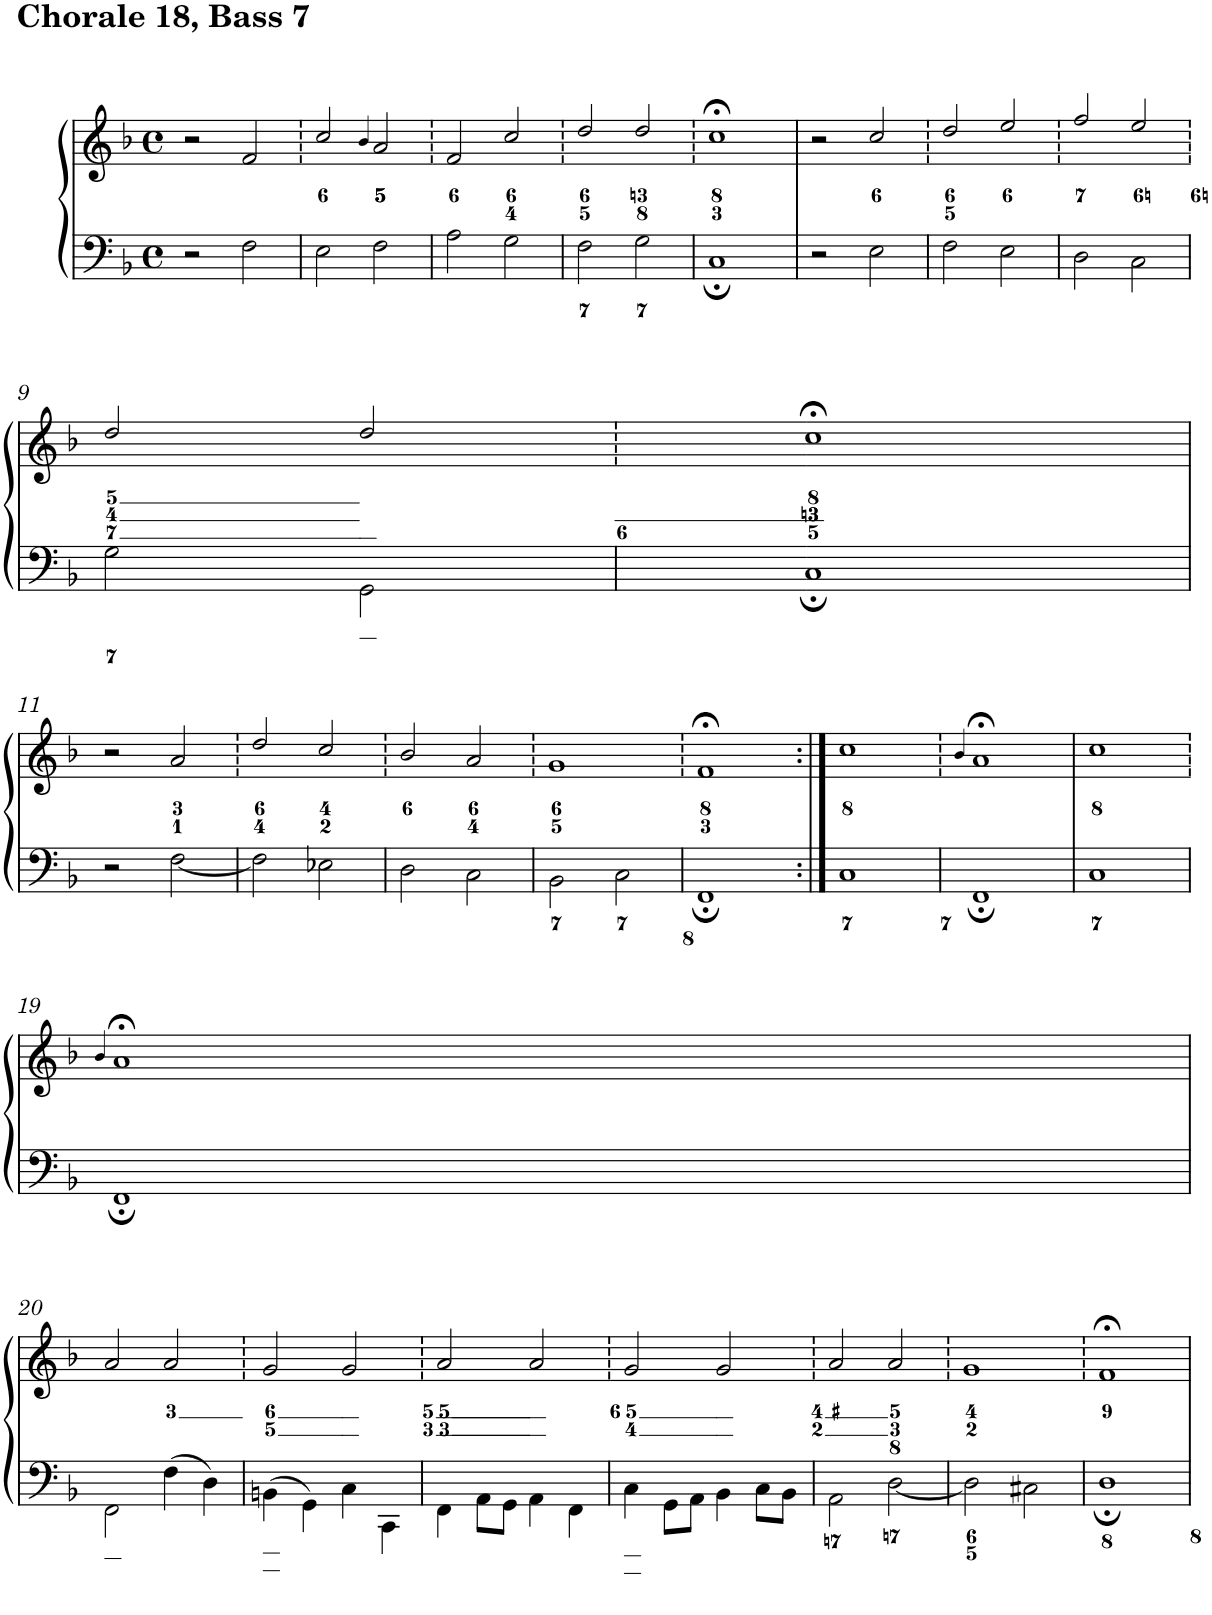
**kern	**kern
*part1	*part1
*staff2	*staff1
*I"Piano	*
*I'Pno.	*
*clefF4	*clefG2
*k[b-]	*k[b-]
*F:	*F:
*M4/4	*M4/4
*met(c)	*met(c)
=1	=1
2r	2r
2F\	2f/
=2	=2
2E\	2cc/
.	4qb-/
2F\	2a/
=3	=3
2A\	2f/
2G\	2cc/
=4	=4
2F\	2dd/
2G\	2dd/
=5	=5
1C;	1cc;<
=6	=6
2r	2r
2E\	2cc/
=7	=7
2F\	2dd/
2E\	2ee/
=8	=8
2D\	2ff/
2C\	2ee/
!!LO:LB:g=z
=9	=9
2G\	2dd/
2GG\	2dd/
=10	=10
1C;	1cc;<
!!LO:LB:g=z
=11	=11
2r	2r
[<2F\	2a/
=12	=12
2F\]	2dd/
2E-X\	2cc/
=13	=13
2D\	2b-/
2C\	2a/
=14	=14
2BB-\	1g
2C\	.
=15	=15
1FF;	1f;<
=16:|!	=16:|!
1C	1cc
=17	=17
.	4qb-/
1FF;	1a;<
=18	=18
1C	1cc
!!LO:LB:g=z
=19	=19
.	4qb-/
1FF;	1a;<
!!LO:LB:g=z
=20	=20
2FF\	2a/
4F\	2a/
4D\	.
=21	=21
4BBn\	2g/
4GG\	.
4C\	2g/
4CC\	.
=22	=22
4FF\	2a/
8AA\L	.
8GG\J	.
4AA\	2a/
4FF\	.
=23	=23
4C\	2g/
8GG\L	.
8AA\J	.
4BB-\	2g/
8C\L	.
8BB-\J	.
=24	=24
2AA\	2a/
[<2D\	2a/
=25	=25
2D\]	1g
2C#X\	.
=26	=26
1D;	1f;<
=	=
*-	*-
